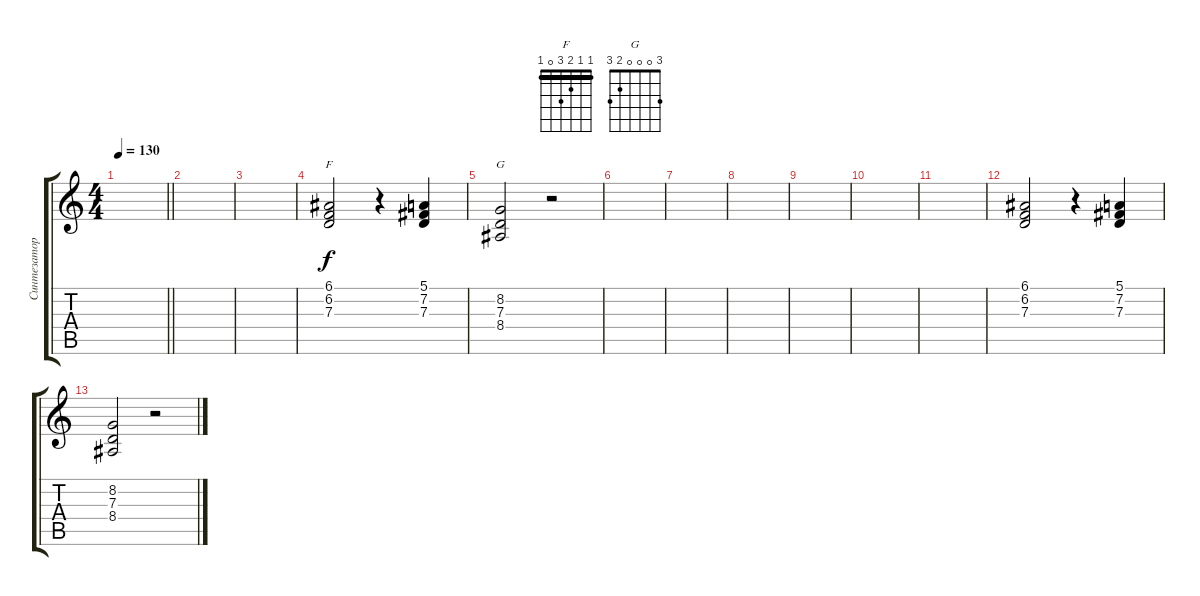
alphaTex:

\track ("Синтезатор" "Синтезатор") {instrument acousticgrandpiano}
\staff {score tabs}
\tuning (E4 B3 G3 D3 A2 E2) {hide}
\chord ("F" 1 1 2 3 0 1) {barre 1}
\chord ("G" 3 0 0 0 2 3)
\ts (4 4)
\tempo 130
\clef g2
\barLineRight lightlight
\ks c
|
|
|
(6.1 6.2 7.3).2{ch "F"} r.4 (5.1 7.2 7.3).4 |
(8.2 7.3 8.4).2{ch "G"} r.2 |
|
|
|
|
|
|
(6.1 6.2 7.3).2 r.4 (5.1 7.2 7.3).4 |
(8.2 7.3 8.4).2 r.2
